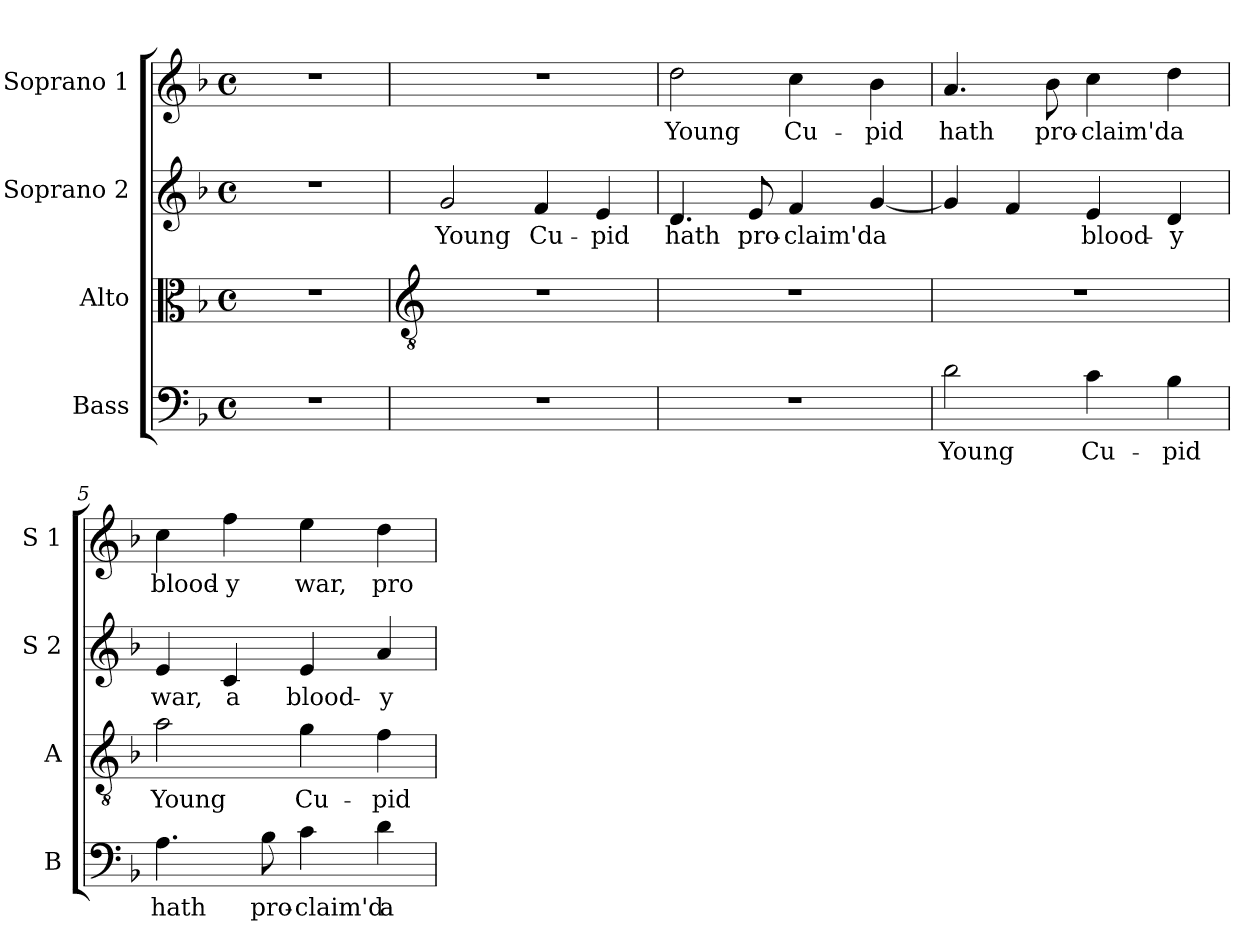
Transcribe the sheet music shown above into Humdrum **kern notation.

**kern	**text	**kern	**text	**kern	**text	**kern	**text
*part4	*part4	*part3	*part3	*part2	*part2	*part1	*part1
*staff4	*staff4	*staff3	*staff3	*staff2	*staff2	*staff1	*staff1
*I"Bass	*	*I"Alto	*	*I"Soprano 2	*	*I"Soprano 1	*
*I'B	*	*I'A	*	*I'S 2	*	*I'S 1	*
*clefF4	*	*clefC3	*	*clefG2	*	*clefG2	*
*k[b-]	*	*k[b-]	*	*k[b-]	*	*k[b-]	*
*F:	*	*F:	*	*F:	*	*F:	*
*M4/4	*	*M4/4	*	*M4/4	*	*M4/4	*
*met(c)	*	*met(c)	*	*met(c)	*	*met(c)	*
=1	=1	=1	=1	=1	=1	=1	=1
1r	.	1r	.	1r	.	1r	.
=2	=2	=2	=2	=2	=2	=2	=2
*	*	*clefGv2	*	*	*	*	*
!	!	!	!	!	!LO:LY:b	!	!
1r	.	1r	.	2g/	Young	1r	.
!	!	!	!	!	!LO:LY:b	!	!
.	.	.	.	4f/	Cu-	.	.
!	!	!	!	!	!LO:LY:b	!	!
.	.	.	.	4e/	-pid	.	.
=3	=3	=3	=3	=3	=3	=3	=3
!	!	!	!	!	!LO:LY:b	!	!
!	!	!	!	!	!	!	!LO:LY:b
1r	.	1r	.	4.d/	hath	2dd\	Young
!	!	!	!	!	!LO:LY:b	!	!
.	.	.	.	8e/	pro-	.	.
!	!	!	!	!	!LO:LY:b	!	!
!	!	!	!	!	!	!	!LO:LY:b
.	.	.	.	4f/	-claim'd	4cc\	Cu-
!	!	!	!	!	!LO:LY:b	!	!
!	!	!	!	!	!	!	!LO:LY:b
.	.	.	.	[4g/	a	4b-\	-pid
=4	=4	=4	=4	=4	=4	=4	=4
!	!LO:LY:b	!	!	!	!	!	!
!	!	!	!	!	!	!	!LO:LY:b
2d\	Young	1r	.	4g/]	.	4.a/	hath
.	.	.	.	4f/	.	.	.
!	!	!	!	!	!	!	!LO:LY:b
.	.	.	.	.	.	8b-\	pro-
!	!LO:LY:b	!	!	!	!	!	!
!	!	!	!	!	!LO:LY:b	!	!
!	!	!	!	!	!	!	!LO:LY:b
4c\	Cu-	.	.	4e/	blood-	4cc\	-claim'd
!	!LO:LY:b	!	!	!	!	!	!
!	!	!	!	!	!LO:LY:b	!	!
!	!	!	!	!	!	!	!LO:LY:b
4B-\	-pid	.	.	4d/	-y	4dd\	a
=5	=5	=5	=5	=5	=5	=5	=5
!	!LO:LY:b	!	!	!	!	!	!
!	!	!	!LO:LY:b	!	!	!	!
!	!	!	!	!	!LO:LY:b	!	!
!	!	!	!	!	!	!	!LO:LY:b
4.A\	hath	2a\	Young	4e/	war,	4cc\	blood-
!	!	!	!	!	!LO:LY:b	!	!
!	!	!	!	!	!	!	!LO:LY:b
.	.	.	.	4c/	a	4ff\	-y
!	!LO:LY:b	!	!	!	!	!	!
8B-\	pro-	.	.	.	.	.	.
!	!LO:LY:b	!	!	!	!	!	!
!	!	!	!LO:LY:b	!	!	!	!
!	!	!	!	!	!LO:LY:b	!	!
!	!	!	!	!	!	!	!LO:LY:b
4c\	-claim'd	4g\	Cu-	4e/	blood-	4ee\	war,
!	!LO:LY:b	!	!	!	!	!	!
!	!	!	!LO:LY:b	!	!	!	!
!	!	!	!	!	!LO:LY:b	!	!
!	!	!	!	!	!	!	!LO:LY:b
4d\	a	4f\	-pid	4a/	-y	4dd\	pro-
=	=	=	=	=	=	=	=
*-	*-	*-	*-	*-	*-	*-	*-
